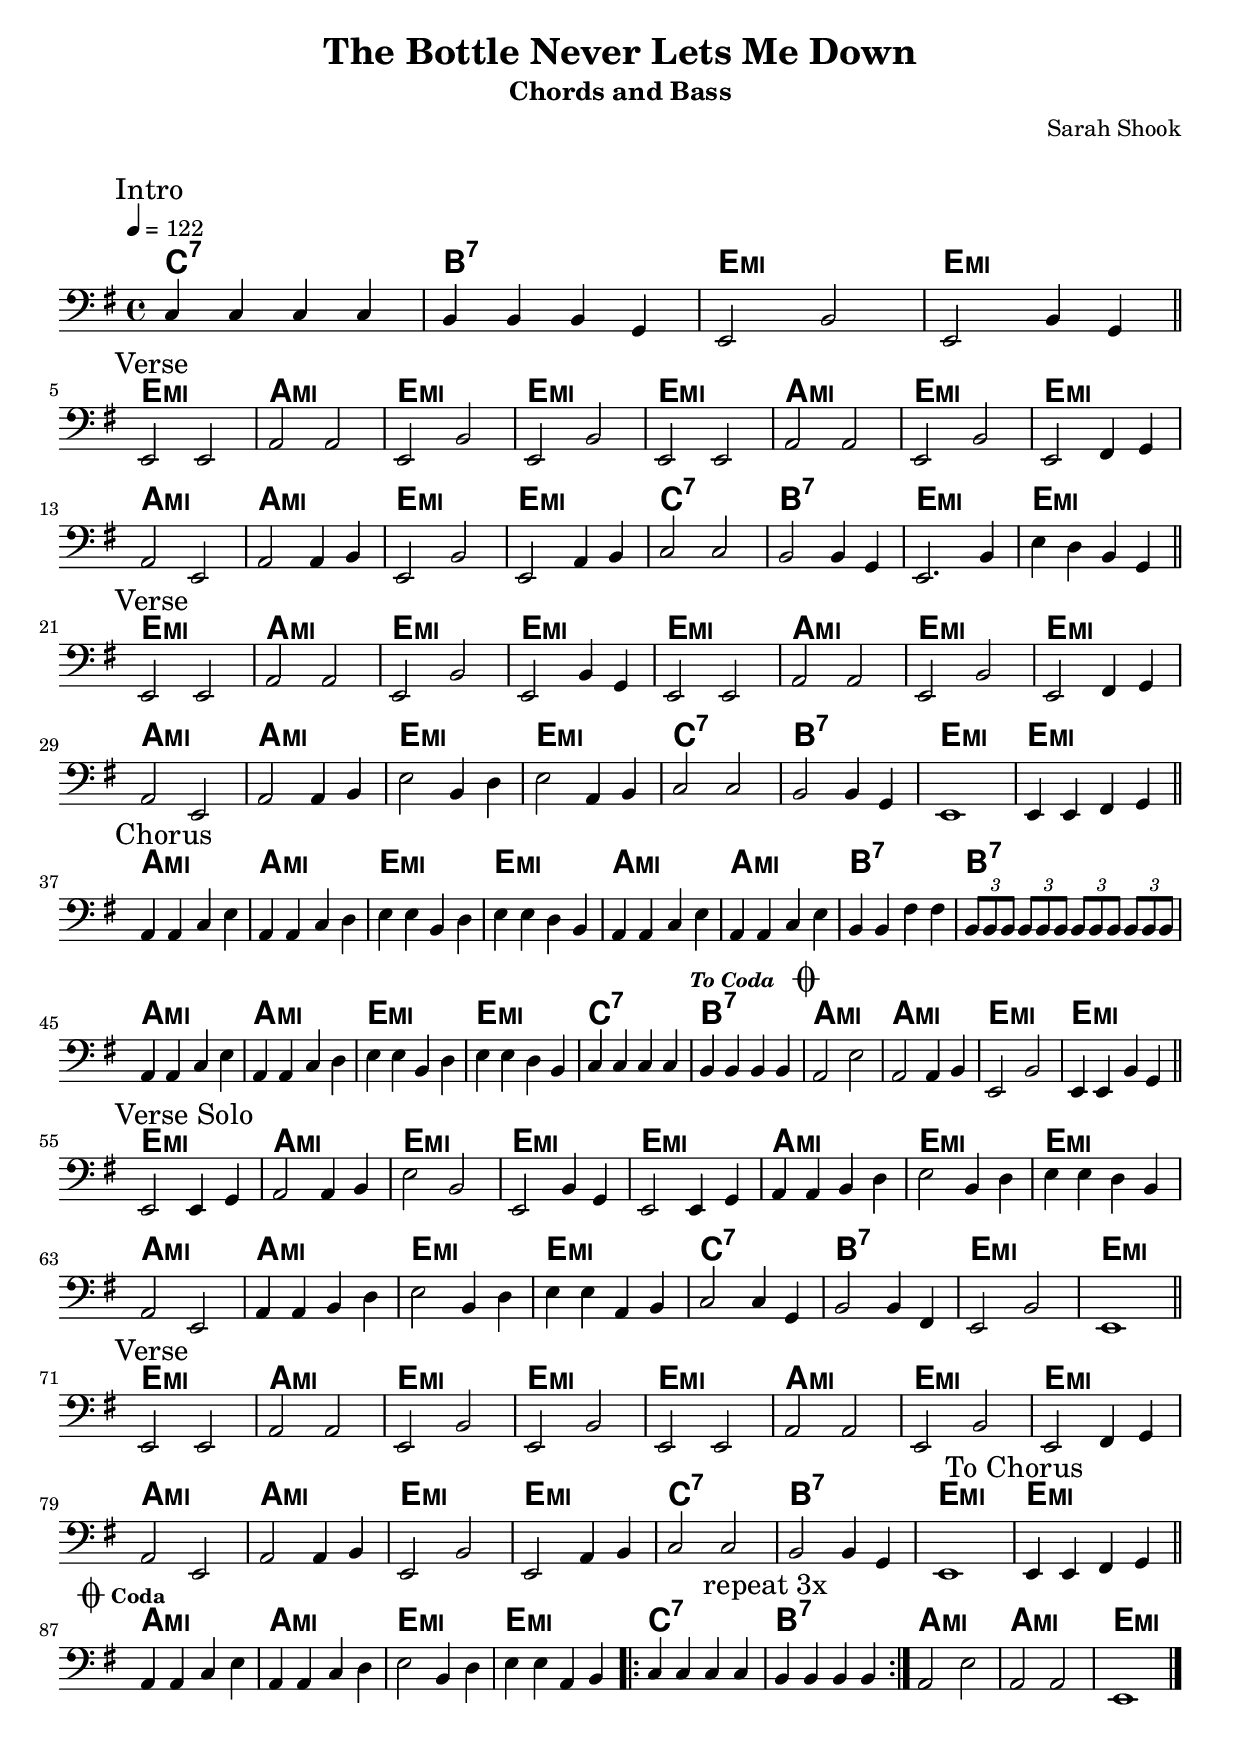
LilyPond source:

%% -*- Mode: LilyPond -*-

\version "2.22"
\include "lead-sheets.ily"

\header {
  title = "The Bottle Never Lets Me Down"
  subtitle = "Chords and Bass"
  composer = "Sarah Shook"
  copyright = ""
}

whatKey = e

refrainLyrics = \lyricmode {
}

refrainChords = \chordmode {
  \set chordChanges = ##f

  c1:7 b1:7 e1:m e1:m
  
  e1:m a1:m e1:m e1:m
  e1:m a1:m e1:m e1:m
  a1:m a1:m e1:m e1:m
  c1:7 b1:7 e1:m e1:m

  e1:m a1:m e1:m e1:m
  e1:m a1:m e1:m e1:m
  a1:m a1:m e1:m e1:m
  c1:7 b1:7 e1:m e1:m

  a1:m a1:m e1:m e1:m
  a1:m a1:m b1:7 b1:7
  a1:m a1:m e1:m e1:m
  c1:7 b1:7 a1:m a1:m e1:m e1:m
  
  e1:m a1:m e1:m e1:m
  e1:m a1:m e1:m e1:m
  a1:m a1:m e1:m e1:m
  c1:7 b1:7 e1:m e1:m

  e1:m a1:m e1:m e1:m
  e1:m a1:m e1:m e1:m
  a1:m a1:m e1:m e1:m
  c1:7 b1:7 e1:m e1:m

  a1:m a1:m e1:m e1:m
  c1:7 b1:7 
  a1:m a1:m e1:m
  }

refrainKey = e

refrainMelody = \relative g, {
  \time 4/4
  \key \refrainKey \minor
  \clef bass
  \tempo 4 = 122

  \mark "Intro"

  c4 c4 c4 c4 | b4 b4 b4 g4 | e2 b'2 | e,2 b'4 g4 |
  \bar "||"

  \break
  \mark "Verse"
  
  e2 e2 | a2 a2 | e2 b'2 | e,2 b'2 |
  e,2 e2 | a2 a2 | e2 b'2 | e,2 fs4 g4 |
  \break
  a2 e2 | a2 a4 b4 | e,2 b'2 | e,2 a4 b4 |
  c2 c2 | b2 b4 g4 | e2. b'4 | e4 d4 b4 g4 |
  \bar "||"

  \break
  \mark "Verse"
  
  e2 e2 | a2 a2 | e2 b'2 | e,2 b'4 g4 |
  e2 e2 | a2 a2 | e2 b'2 | e,2 fs4 g4 |
  \break
  a2 e2 | a2 a4 b4 | e2 b4 d4 | e2 a,4 b4 |
  c2 c2 | b2 b4 g4 | e1 | e4 e4 fs4 g4 |
  \bar "||"

  \break
  \mark "Chorus"
  
  a4 a4 c4 e4 | a,4 a4 c4 d4 | e4 e4 b4 d4 | e4 e4 d4 b4 |
  a4 a4 c4 e4 | a,4 a4 c4 e4 | b4 b4 fs'4 fs4 |
  \tuplet 3/2 { b,8 b8 b8 } \tuplet 3/2 { b8 b8 b8 } \tuplet 3/2 { b8 b8 b8 } \tuplet 3/2 { b8 b8 b8 } |
  \break
  a4 a4 c4 e4 | a,4 a4 c4 d4 | e4 e4 b4 d4 | e4 e4 d4 b4 |
  c4 c4 c4 c4 | b4 b4 b4 b4 | 
  \textToCoda
  a2 e'2 | a,2 a4 b4 | e,2 b'2 | e,4 e4 b'4 g4 | 
  \bar "||"

  \break
  \mark "Verse Solo"
  
  e2 e4 g4 | a2 a4 b4 | e2 b2 | e,2 b'4 g4 |
  e2 e4 g4 | a4 a4 b4 d4 | e2 b4 d4 | e4 e4 d4 b4 |
  \break
  a2 e2 | a4 a4 b4 d4 | e2 b4 d4 | e4 e4 a,4 b4 |
  c2 c4 g4 | b2 b4 fs4 | e2 b'2 | e,1 |
  \bar "||"

  \break
  \mark "Verse"
  
  e2 e2 | a2 a2 | e2 b'2 | e,2 b'2 |
  e,2 e2 | a2 a2 | e2 b'2 | e,2 fs4 g4 |
  \break
  a2 e2 | a2 a4 b4 | e,2 b'2 | e,2 a4 b4 |
  c2 c2 | b2 b4 g4 | e1 |
  \mark "To Chorus"
  e4 e4 fs4 g4 |
  \bar "||"
  
  \break
  \textCoda

  a4 a4 c4 e4 | a,4 a4 c4 d4 |
  e2 b4 d4 | e4 e4 a,4 b4 |
  \bar ".|:"
  \repeat volta 3 {
    c4 c4 c4 c4 | 
    \mark "repeat 3x"
    b4 b4 b4 b4 | 
  }
  a2 e'2 | a,2 a2 | e1 |
  \bar "|."
}

\include "paper.ily"

\markup {
  % Leave a gap after the header
  \vspace #1
}

\include "refrain.ily"
